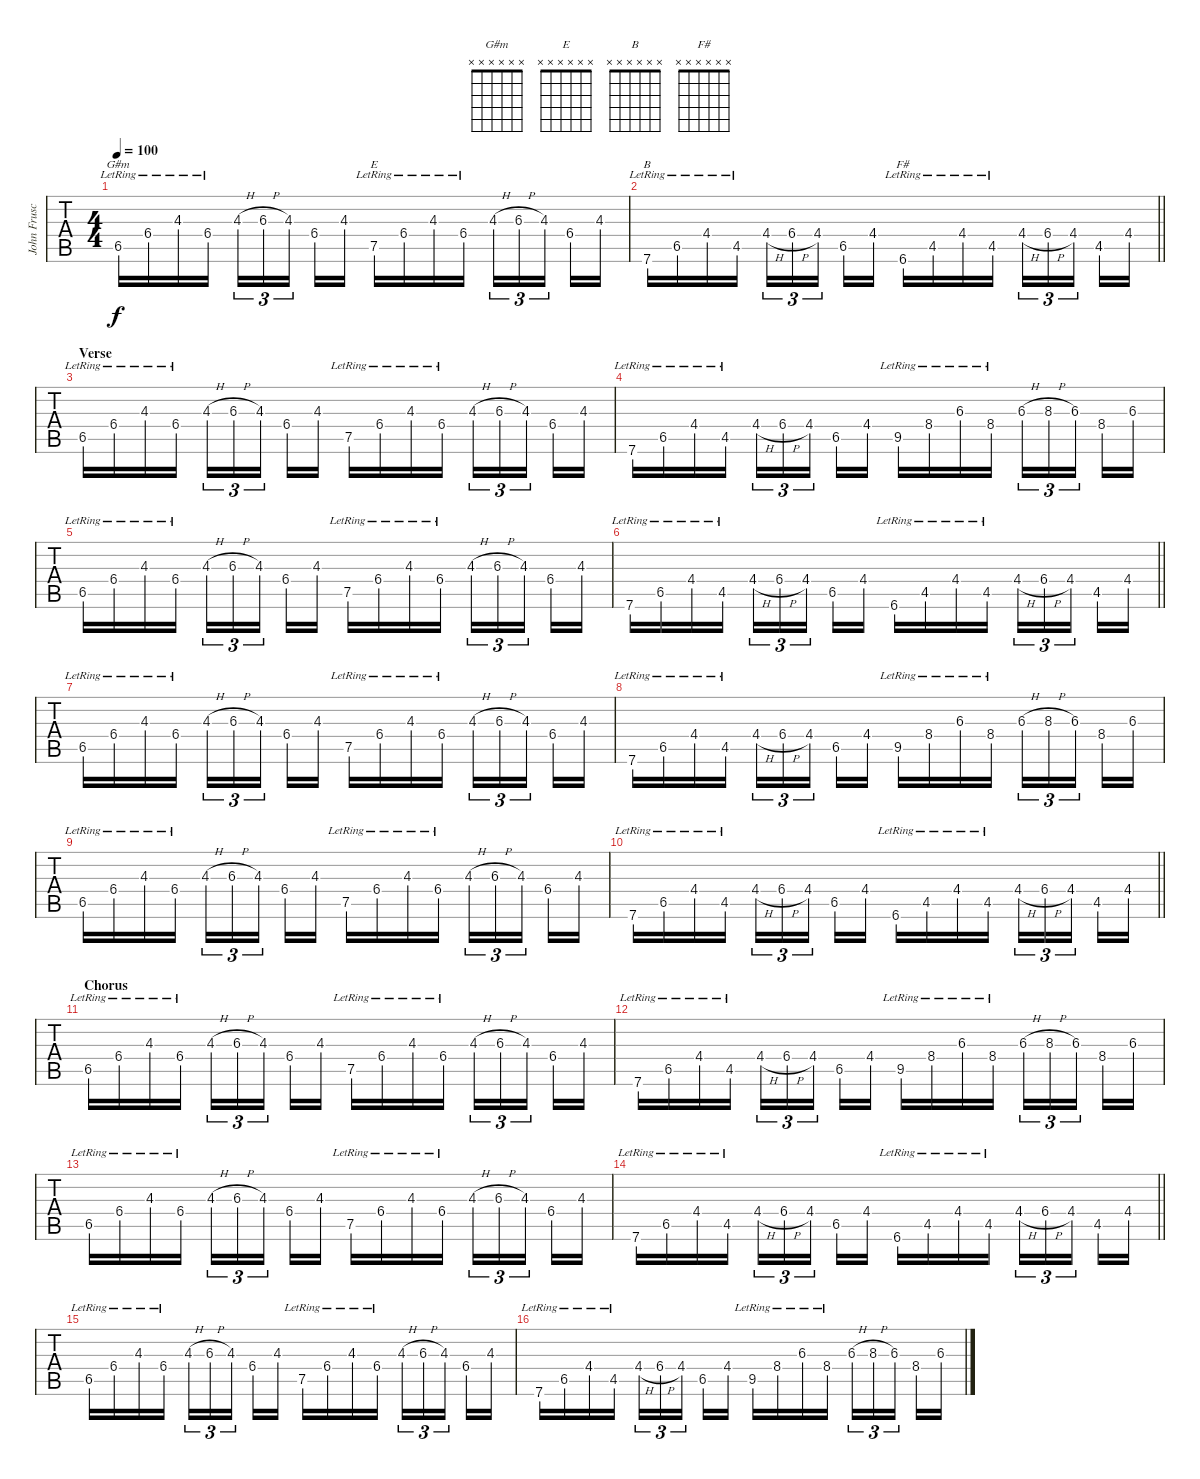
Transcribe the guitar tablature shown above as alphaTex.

\track ("John Frusciante (Lead Guitar)" "John Frusc") {instrument electricguitarclean}
\staff {tabs}
\tuning (E4 B3 G3 D3 A2 E2) {hide}
\chord ("G#m" x x x x x x)
\chord ("E" x x x x x x)
\chord ("B" x x x x x x)
\chord ("F#" x x x x x x)
\ts (4 4)
\tempo 100
\clef g2
\ks b
6.5{lr}.16{ch "G#m" dy f} 6.4{lr}.16 4.3{lr}.16 6.4{lr}.16 4.3{h}.16{tu (3 2)} 6.3{h}.16{tu (3 2)} 4.3.16{tu (3 2) beam splitsecondary} 6.4.16 4.3.16 7.5{lr}.16{ch "E"} 6.4{lr}.16 4.3{lr}.16 6.4{lr}.16 4.3{h}.16{tu (3 2)} 6.3{h}.16{tu (3 2)} 4.3.16{tu (3 2) beam splitsecondary} 6.4.16 4.3.16 |
\barLineRight lightlight
7.6{lr}.16{ch "B"} 6.5{lr}.16 4.4{lr}.16 4.5{lr}.16 4.4{h}.16{tu (3 2)} 6.4{h}.16{tu (3 2)} 4.4.16{tu (3 2) beam splitsecondary} 6.5.16 4.4.16 6.6{lr}.16{ch "F#"} 4.5{lr}.16 4.4{lr}.16 4.5{lr}.16 4.4{h}.16{tu (3 2)} 6.4{h}.16{tu (3 2)} 4.4.16{tu (3 2) beam splitsecondary} 4.5.16 4.4.16 |
\section ("" "Verse")
6.5{lr}.16 6.4{lr}.16 4.3{lr}.16 6.4{lr}.16 4.3{h}.16{tu (3 2)} 6.3{h}.16{tu (3 2)} 4.3.16{tu (3 2) beam splitsecondary} 6.4.16 4.3.16 7.5{lr}.16 6.4{lr}.16 4.3{lr}.16 6.4{lr}.16 4.3{h}.16{tu (3 2)} 6.3{h}.16{tu (3 2)} 4.3.16{tu (3 2) beam splitsecondary} 6.4.16 4.3.16 |
7.6{lr}.16 6.5{lr}.16 4.4{lr}.16 4.5{lr}.16 4.4{h}.16{tu (3 2)} 6.4{h}.16{tu (3 2)} 4.4.16{tu (3 2) beam splitsecondary} 6.5.16 4.4.16 9.5{lr}.16 8.4{lr}.16 6.3{lr}.16 8.4{lr}.16 6.3{h}.16{tu (3 2)} 8.3{h}.16{tu (3 2)} 6.3.16{tu (3 2) beam splitsecondary} 8.4.16 6.3.16 |
6.5{lr}.16 6.4{lr}.16 4.3{lr}.16 6.4{lr}.16 4.3{h}.16{tu (3 2)} 6.3{h}.16{tu (3 2)} 4.3.16{tu (3 2) beam splitsecondary} 6.4.16 4.3.16 7.5{lr}.16 6.4{lr}.16 4.3{lr}.16 6.4{lr}.16 4.3{h}.16{tu (3 2)} 6.3{h}.16{tu (3 2)} 4.3.16{tu (3 2) beam splitsecondary} 6.4.16 4.3.16 |
\barLineRight lightlight
7.6{lr}.16 6.5{lr}.16 4.4{lr}.16 4.5{lr}.16 4.4{h}.16{tu (3 2)} 6.4{h}.16{tu (3 2)} 4.4.16{tu (3 2) beam splitsecondary} 6.5.16 4.4.16 6.6{lr}.16 4.5{lr}.16 4.4{lr}.16 4.5{lr}.16 4.4{h}.16{tu (3 2)} 6.4{h}.16{tu (3 2)} 4.4.16{tu (3 2) beam splitsecondary} 4.5.16 4.4.16 |
6.5{lr}.16 6.4{lr}.16 4.3{lr}.16 6.4{lr}.16 4.3{h}.16{tu (3 2)} 6.3{h}.16{tu (3 2)} 4.3.16{tu (3 2) beam splitsecondary} 6.4.16 4.3.16 7.5{lr}.16 6.4{lr}.16 4.3{lr}.16 6.4{lr}.16 4.3{h}.16{tu (3 2)} 6.3{h}.16{tu (3 2)} 4.3.16{tu (3 2) beam splitsecondary} 6.4.16 4.3.16 |
7.6{lr}.16 6.5{lr}.16 4.4{lr}.16 4.5{lr}.16 4.4{h}.16{tu (3 2)} 6.4{h}.16{tu (3 2)} 4.4.16{tu (3 2) beam splitsecondary} 6.5.16 4.4.16 9.5{lr}.16 8.4{lr}.16 6.3{lr}.16 8.4{lr}.16 6.3{h}.16{tu (3 2)} 8.3{h}.16{tu (3 2)} 6.3.16{tu (3 2) beam splitsecondary} 8.4.16 6.3.16 |
6.5{lr}.16 6.4{lr}.16 4.3{lr}.16 6.4{lr}.16 4.3{h}.16{tu (3 2)} 6.3{h}.16{tu (3 2)} 4.3.16{tu (3 2) beam splitsecondary} 6.4.16 4.3.16 7.5{lr}.16 6.4{lr}.16 4.3{lr}.16 6.4{lr}.16 4.3{h}.16{tu (3 2)} 6.3{h}.16{tu (3 2)} 4.3.16{tu (3 2) beam splitsecondary} 6.4.16 4.3.16 |
\barLineRight lightlight
7.6{lr}.16 6.5{lr}.16 4.4{lr}.16 4.5{lr}.16 4.4{h}.16{tu (3 2)} 6.4{h}.16{tu (3 2)} 4.4.16{tu (3 2) beam splitsecondary} 6.5.16 4.4.16 6.6{lr}.16 4.5{lr}.16 4.4{lr}.16 4.5{lr}.16 4.4{h}.16{tu (3 2)} 6.4{h}.16{tu (3 2)} 4.4.16{tu (3 2) beam splitsecondary} 4.5.16 4.4.16 |
\section ("" "Chorus")
6.5{lr}.16 6.4{lr}.16 4.3{lr}.16 6.4{lr}.16 4.3{h}.16{tu (3 2)} 6.3{h}.16{tu (3 2)} 4.3.16{tu (3 2) beam splitsecondary} 6.4.16 4.3.16 7.5{lr}.16 6.4{lr}.16 4.3{lr}.16 6.4{lr}.16 4.3{h}.16{tu (3 2)} 6.3{h}.16{tu (3 2)} 4.3.16{tu (3 2) beam splitsecondary} 6.4.16 4.3.16 |
7.6{lr}.16 6.5{lr}.16 4.4{lr}.16 4.5{lr}.16 4.4{h}.16{tu (3 2)} 6.4{h}.16{tu (3 2)} 4.4.16{tu (3 2) beam splitsecondary} 6.5.16 4.4.16 9.5{lr}.16 8.4{lr}.16 6.3{lr}.16 8.4{lr}.16 6.3{h}.16{tu (3 2)} 8.3{h}.16{tu (3 2)} 6.3.16{tu (3 2) beam splitsecondary} 8.4.16 6.3.16 |
6.5{lr}.16 6.4{lr}.16 4.3{lr}.16 6.4{lr}.16 4.3{h}.16{tu (3 2)} 6.3{h}.16{tu (3 2)} 4.3.16{tu (3 2) beam splitsecondary} 6.4.16 4.3.16 7.5{lr}.16 6.4{lr}.16 4.3{lr}.16 6.4{lr}.16 4.3{h}.16{tu (3 2)} 6.3{h}.16{tu (3 2)} 4.3.16{tu (3 2) beam splitsecondary} 6.4.16 4.3.16 |
\barLineRight lightlight
7.6{lr}.16 6.5{lr}.16 4.4{lr}.16 4.5{lr}.16 4.4{h}.16{tu (3 2)} 6.4{h}.16{tu (3 2)} 4.4.16{tu (3 2) beam splitsecondary} 6.5.16 4.4.16 6.6{lr}.16 4.5{lr}.16 4.4{lr}.16 4.5{lr}.16 4.4{h}.16{tu (3 2)} 6.4{h}.16{tu (3 2)} 4.4.16{tu (3 2) beam splitsecondary} 4.5.16 4.4.16 |
6.5{lr}.16 6.4{lr}.16 4.3{lr}.16 6.4{lr}.16 4.3{h}.16{tu (3 2)} 6.3{h}.16{tu (3 2)} 4.3.16{tu (3 2) beam splitsecondary} 6.4.16 4.3.16 7.5{lr}.16 6.4{lr}.16 4.3{lr}.16 6.4{lr}.16 4.3{h}.16{tu (3 2)} 6.3{h}.16{tu (3 2)} 4.3.16{tu (3 2) beam splitsecondary} 6.4.16 4.3.16 |
7.6{lr}.16 6.5{lr}.16 4.4{lr}.16 4.5{lr}.16 4.4{h}.16{tu (3 2)} 6.4{h}.16{tu (3 2)} 4.4.16{tu (3 2) beam splitsecondary} 6.5.16 4.4.16 9.5{lr}.16 8.4{lr}.16 6.3{lr}.16 8.4{lr}.16 6.3{h}.16{tu (3 2)} 8.3{h}.16{tu (3 2)} 6.3.16{tu (3 2) beam splitsecondary} 8.4.16 6.3.16
